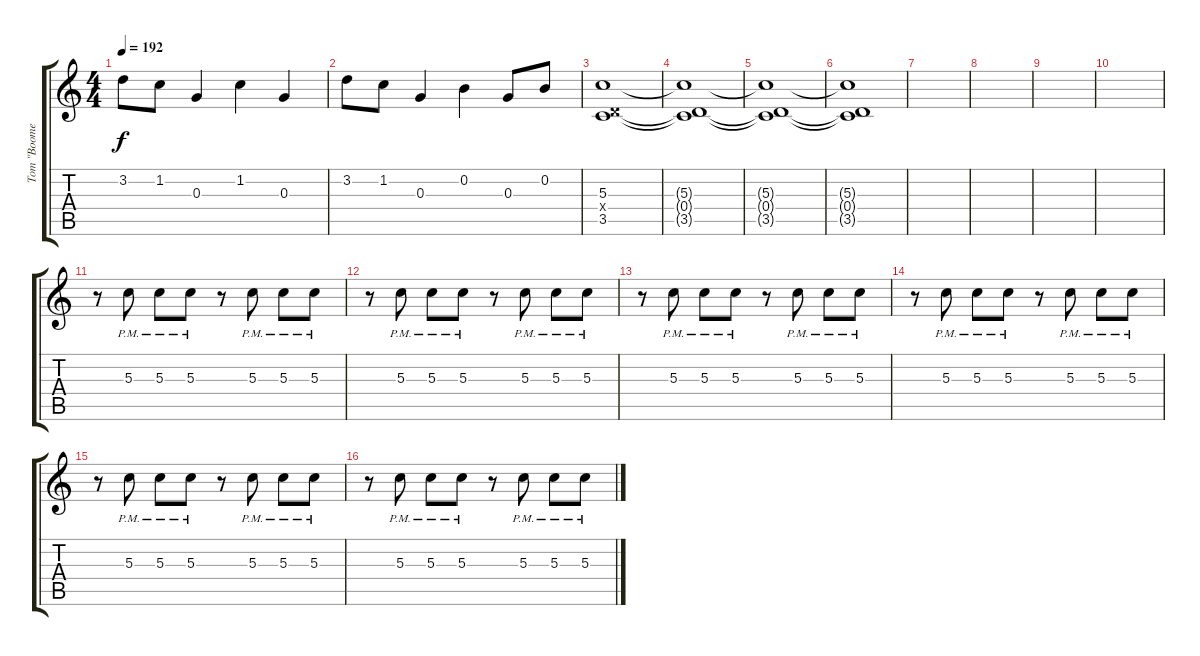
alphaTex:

\track ("Tom \"Boomer\" Delonge" "Tom \"Boome") {instrument distortionguitar}
\staff {score tabs}
\tuning (E4 B3 G3 D3 A2 E2) {hide}
\ts (4 4)
\tempo 192
\clef g2
\ks c
3.2.8{dy f} 1.2.8 0.3.4 1.2.4 0.3.4 |
3.2.8 1.2.8 0.3.4 0.2.4 0.3.8 0.2.8 |
(5.3 0.4{x} 3.5).1 |
(5.3{t} 0.4{t} 3.5{t}).1{volume 8} |
(5.3{t} 0.4{t} 3.5{t}).1{volume 4} |
(5.3{t} 0.4{t} 3.5{t}).1{volume 0} |
|
|
|
|
r.8{volume 10} 5.3{pm}.8 5.3{pm}.8 5.3{pm}.8 r.8 5.3{pm}.8 5.3{pm}.8 5.3{pm}.8 |
r.8 5.3{pm}.8 5.3{pm}.8 5.3{pm}.8 r.8 5.3{pm}.8 5.3{pm}.8 5.3{pm}.8 |
r.8 5.3{pm}.8 5.3{pm}.8 5.3{pm}.8 r.8 5.3{pm}.8 5.3{pm}.8 5.3{pm}.8 |
r.8 5.3{pm}.8 5.3{pm}.8 5.3{pm}.8 r.8 5.3{pm}.8 5.3{pm}.8 5.3{pm}.8 |
r.8 5.3{pm}.8 5.3{pm}.8 5.3{pm}.8 r.8 5.3{pm}.8 5.3{pm}.8 5.3{pm}.8 |
r.8 5.3{pm}.8 5.3{pm}.8 5.3{pm}.8 r.8 5.3{pm}.8 5.3{pm}.8 5.3{pm}.8
